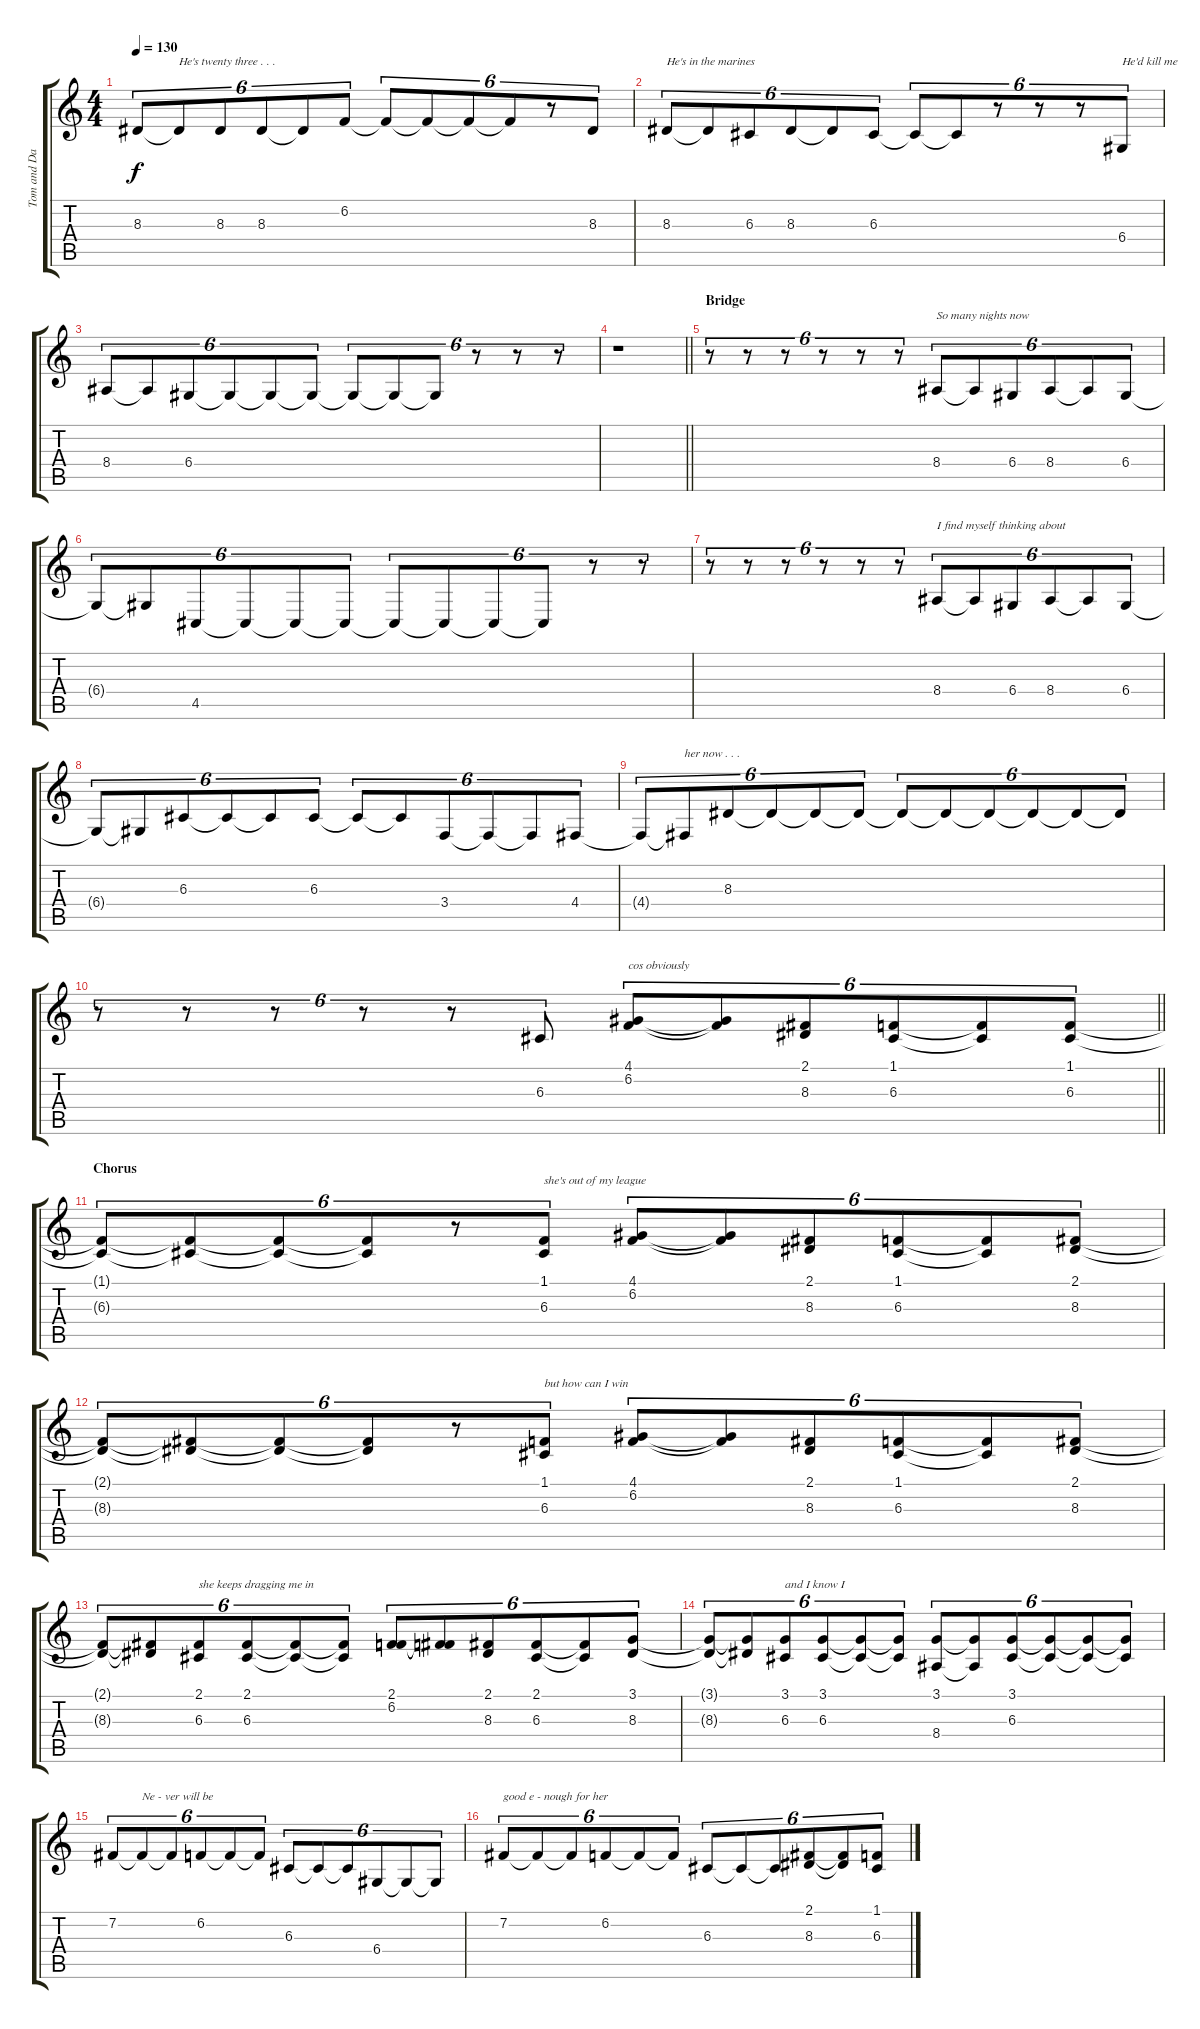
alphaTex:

\track ("Tom and Danny (Vocals with Harmonies)" "Tom and Da") {instrument clarinet}
\staff {score tabs}
\tuning (E4 B3 G3 D3 A2 E2) {hide}
\ts (4 4)
\tempo 130
\clef g2
\ks c
8.3.8{tu (6 4) dy f} 8.3{t}.8{tu (6 4) txt "He's twenty three . . ."} 8.3.8{tu (6 4)} 8.3.8{tu (6 4)} 8.3{t}.8{tu (6 4)} 6.2.8{tu (6 4)} 6.2{t}.8{tu (6 4)} 6.2{t}.8{tu (6 4)} 6.2{t}.8{tu (6 4)} 6.2{t}.8{tu (6 4)} r.8{tu (6 4)} 8.3.8{tu (6 4)} |
8.3.8{tu (6 4) txt "He's in the marines"} 8.3{t}.8{tu (6 4)} 6.3.8{tu (6 4)} 8.3.8{tu (6 4)} 8.3{t}.8{tu (6 4)} 6.3.8{tu (6 4)} 6.3{t}.8{tu (6 4)} 6.3{t}.8{tu (6 4)} r.8{tu (6 4)} r.8{tu (6 4)} r.8{tu (6 4)} 6.4.8{tu (6 4) txt "He'd kill me"} |
8.4.8{tu (6 4)} 8.4{t}.8{tu (6 4)} 6.4.8{tu (6 4)} 6.4{t}.8{tu (6 4)} 6.4{t}.8{tu (6 4)} 6.4{t}.8{tu (6 4)} 6.4{t}.8{tu (6 4)} 6.4{t}.8{tu (6 4)} 6.4{t}.8{tu (6 4)} r.8{tu (6 4)} r.8{tu (6 4)} r.8{tu (6 4)} |
\barLineRight lightlight
r.1 |
\section ("" "Bridge")
r.8{tu (6 4)} r.8{tu (6 4)} r.8{tu (6 4)} r.8{tu (6 4)} r.8{tu (6 4)} r.8{tu (6 4)} 8.4.8{tu (6 4) txt "So many nights now"} 8.4{t}.8{tu (6 4)} 6.4.8{tu (6 4)} 8.4.8{tu (6 4)} 8.4{t}.8{tu (6 4)} 6.4.8{tu (6 4)} |
6.4{t}.8{tu (6 4)} 6.4{t}.8{tu (6 4)} 4.5.8{tu (6 4)} 4.5{t}.8{tu (6 4)} 4.5{t}.8{tu (6 4)} 4.5{t}.8{tu (6 4)} 4.5{t}.8{tu (6 4)} 4.5{t}.8{tu (6 4)} 4.5{t}.8{tu (6 4)} 4.5{t}.8{tu (6 4)} r.8{tu (6 4)} r.8{tu (6 4)} |
r.8{tu (6 4)} r.8{tu (6 4)} r.8{tu (6 4)} r.8{tu (6 4)} r.8{tu (6 4)} r.8{tu (6 4)} 8.4.8{tu (6 4) txt "I find myself thinking about"} 8.4{t}.8{tu (6 4)} 6.4.8{tu (6 4)} 8.4.8{tu (6 4)} 8.4{t}.8{tu (6 4)} 6.4.8{tu (6 4)} |
6.4{t}.8{tu (6 4)} 6.4{t}.8{tu (6 4)} 6.3.8{tu (6 4)} 6.3{t}.8{tu (6 4)} 6.3{t}.8{tu (6 4)} 6.3.8{tu (6 4)} 6.3{t}.8{tu (6 4)} 6.3{t}.8{tu (6 4)} 3.4.8{tu (6 4)} 3.4{t}.8{tu (6 4)} 3.4{t}.8{tu (6 4)} 4.4.8{tu (6 4)} |
4.4{t}.8{tu (6 4)} 4.4{t}.8{tu (6 4) txt "her now . . ."} 8.3.8{tu (6 4)} 8.3{t}.8{tu (6 4)} 8.3{t}.8{tu (6 4)} 8.3{t}.8{tu (6 4)} 8.3{t}.8{tu (6 4)} 8.3{t}.8{tu (6 4)} 8.3{t}.8{tu (6 4)} 8.3{t}.8{tu (6 4)} 8.3{t}.8{tu (6 4)} 8.3{t}.8{tu (6 4)} |
\barLineRight lightlight
r.8{tu (6 4)} r.8{tu (6 4)} r.8{tu (6 4)} r.8{tu (6 4)} r.8{tu (6 4)} 6.3.8{tu (6 4)} (4.1 6.2).8{tu (6 4) txt "cos obviously"} (4.1{t} 6.2{t}).8{tu (6 4)} (2.1 8.3).8{tu (6 4)} (1.1 6.3).8{tu (6 4)} (1.1{t} 6.3{t}).8{tu (6 4)} (1.1 6.3).8{tu (6 4)} |
\section ("" "Chorus")
(1.1{t} 6.3{t}).8{tu (6 4)} (1.1{t} 6.3{t}).8{tu (6 4)} (1.1{t} 6.3{t}).8{tu (6 4)} (1.1{t} 6.3{t}).8{tu (6 4)} r.8{tu (6 4)} (1.1 6.3).8{tu (6 4) txt "she's out of my league"} (4.1 6.2).8{tu (6 4)} (4.1{t} 6.2{t}).8{tu (6 4)} (2.1 8.3).8{tu (6 4)} (1.1 6.3).8{tu (6 4)} (1.1{t} 6.3{t}).8{tu (6 4)} (2.1 8.3).8{tu (6 4)} |
(2.1{t} 8.3{t}).8{tu (6 4)} (2.1{t} 8.3{t}).8{tu (6 4)} (2.1{t} 8.3{t}).8{tu (6 4)} (2.1{t} 8.3{t}).8{tu (6 4)} r.8{tu (6 4)} (1.1 6.3).8{tu (6 4) txt "but how can I win"} (4.1 6.2).8{tu (6 4)} (4.1{t} 6.2{t}).8{tu (6 4)} (2.1 8.3).8{tu (6 4)} (1.1 6.3).8{tu (6 4)} (1.1{t} 6.3{t}).8{tu (6 4)} (2.1 8.3).8{tu (6 4)} |
(2.1{t} 8.3{t}).8{tu (6 4)} (2.1{t} 8.3{t}).8{tu (6 4)} (2.1 6.3).8{tu (6 4) txt "she keeps dragging me in"} (2.1 6.3).8{tu (6 4)} (2.1{t} 6.3{t}).8{tu (6 4)} (2.1{t} 6.3{t}).8{tu (6 4)} (2.1 6.2).8{tu (6 4)} (2.1{t} 6.2{t}).8{tu (6 4)} (2.1 8.3).8{tu (6 4)} (2.1 6.3).8{tu (6 4)} (2.1{t} 6.3{t}).8{tu (6 4)} (3.1 8.3).8{tu (6 4)} |
(3.1{t} 8.3{t}).8{tu (6 4)} (3.1{t} 8.3{t}).8{tu (6 4)} (3.1 6.3).8{tu (6 4) txt "and I know I"} (3.1 6.3).8{tu (6 4)} (3.1{t} 6.3{t}).8{tu (6 4)} (3.1{t} 6.3{t}).8{tu (6 4)} (3.1 8.4).8{tu (6 4)} (3.1{t} 8.4{t}).8{tu (6 4)} (3.1 6.3).8{tu (6 4)} (3.1{t} 6.3{t}).8{tu (6 4)} (3.1{t} 6.3{t}).8{tu (6 4)} (3.1{t} 6.3{t}).8{tu (6 4)} |
7.2.8{tu (6 4)} 7.2{t}.8{tu (6 4) txt "Ne - ver will be"} 7.2{t}.8{tu (6 4)} 6.2.8{tu (6 4)} 6.2{t}.8{tu (6 4)} 6.2{t}.8{tu (6 4)} 6.3.8{tu (6 4)} 6.3{t}.8{tu (6 4)} 6.3{t}.8{tu (6 4)} 6.4.8{tu (6 4)} 6.4{t}.8{tu (6 4)} 6.4{t}.8{tu (6 4)} |
7.2.8{tu (6 4) txt "good e - nough for her"} 7.2{t}.8{tu (6 4)} 7.2{t}.8{tu (6 4)} 6.2.8{tu (6 4)} 6.2{t}.8{tu (6 4)} 6.2{t}.8{tu (6 4)} 6.3.8{tu (6 4)} 6.3{t}.8{tu (6 4)} 6.3{t}.8{tu (6 4)} (2.1 8.3).8{tu (6 4)} (2.1{t} 8.3{t}).8{tu (6 4)} (1.1 6.3).8{tu (6 4)}
